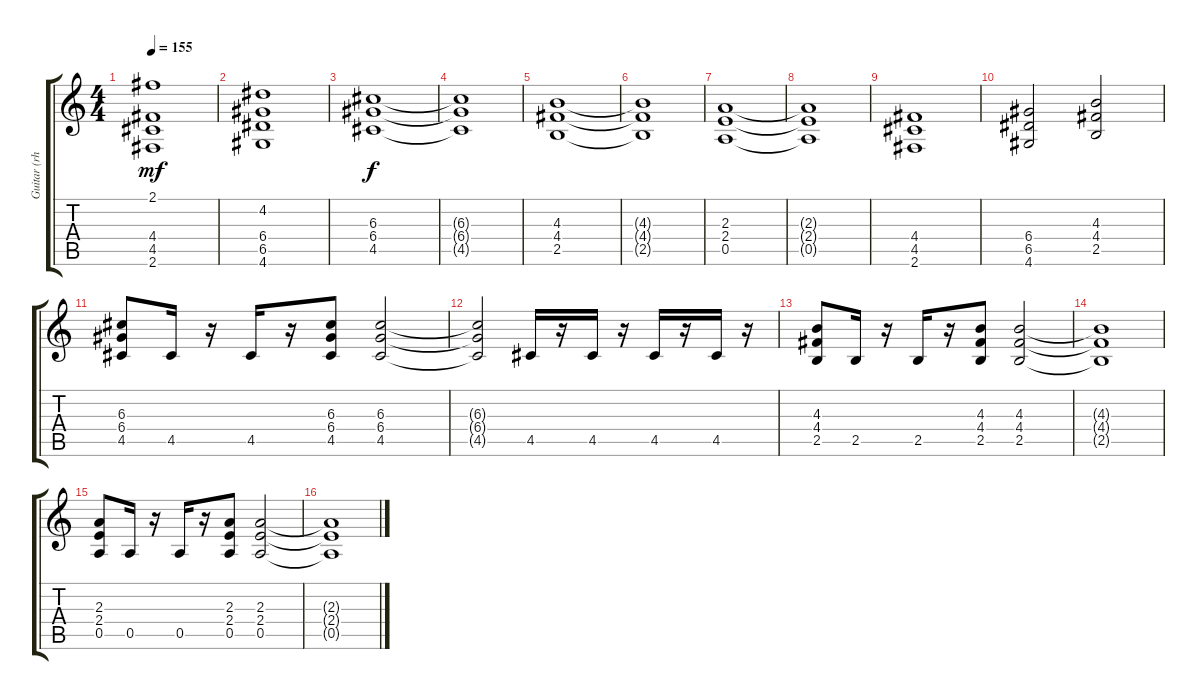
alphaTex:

\track ("Guitar (rhythm)" "Guitar (rh") {instrument distortionguitar}
\staff {score tabs}
\tuning (E4 B3 G3 D3 A2 E2) {hide}
\ts (4 4)
\tempo 155
\clef g2
\ks c
(2.1 4.4 4.5 2.6).1{dy mf} |
(4.2 6.4 6.5 4.6).1 |
(6.3 6.4 4.5).1{dy f} |
(6.3{t} 6.4{t} 4.5{t}).1 |
(4.3 4.4 2.5).1 |
(4.3{t} 4.4{t} 2.5{t}).1 |
(2.3 2.4 0.5).1 |
(2.3{t} 2.4{t} 0.5{t}).1 |
(4.4 4.5 2.6).1 |
(6.4 6.5 4.6).2 (4.3 4.4 2.5).2 |
(6.3 6.4 4.5).8 4.5.16 r.16 4.5.16 r.16 (6.3 6.4 4.5).8 (6.3 6.4 4.5).2 |
(6.3{t} 6.4{t} 4.5{t}).2 4.5.16 r.16 4.5.16 r.16 4.5.16 r.16 4.5.16 r.16 |
(4.3 4.4 2.5).8 2.5.16 r.16 2.5.16 r.16 (4.3 4.4 2.5).8 (4.3 4.4 2.5).2 |
(4.3{t} 4.4{t} 2.5{t}).1 |
(2.3 2.4 0.5).8 0.5.16 r.16 0.5.16 r.16 (2.3 2.4 0.5).8 (2.3 2.4 0.5).2 |
(2.3{t} 2.4{t} 0.5{t}).1
